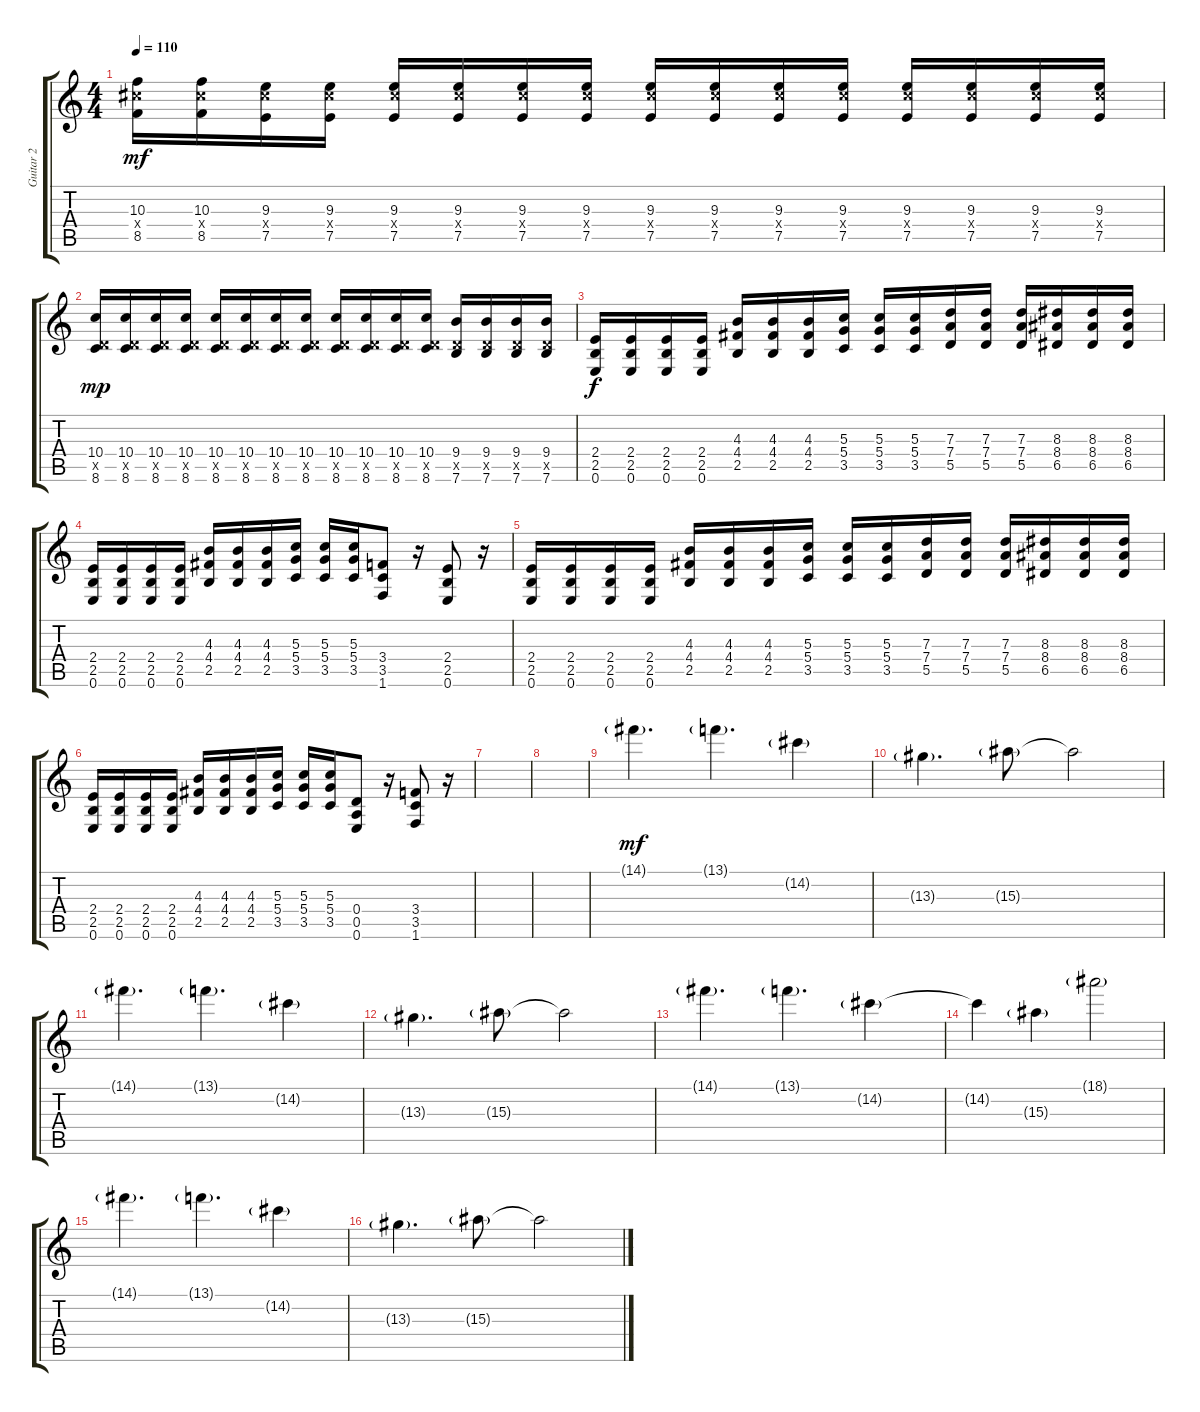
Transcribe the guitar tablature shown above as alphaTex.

\track ("Guitar 2" "Guitar 2") {instrument distortionguitar}
\staff {score tabs}
\tuning (E4 B3 G3 D3 A2 E2) {hide}
\ts (4 4)
\tempo 110
\clef g2
\ks c
(10.3 11.4{x} 8.5).16{dy mf} (10.3 11.4{x} 8.5).16 (9.3 11.4{x} 7.5).16 (9.3 11.4{x} 7.5).16 (9.3 11.4{x} 7.5).16 (9.3 11.4{x} 7.5).16 (9.3 11.4{x} 7.5).16 (9.3 11.4{x} 7.5).16 (9.3 11.4{x} 7.5).16 (9.3 11.4{x} 7.5).16 (9.3 11.4{x} 7.5).16 (9.3 11.4{x} 7.5).16 (9.3 11.4{x} 7.5).16 (9.3 11.4{x} 7.5).16 (9.3 11.4{x} 7.5).16 (9.3 11.4{x} 7.5).16 |
(10.4 5.5{x} 8.6).16{dy mp} (10.4 5.5{x} 8.6).16 (10.4 5.5{x} 8.6).16 (10.4 5.5{x} 8.6).16 (10.4 5.5{x} 8.6).16 (10.4 5.5{x} 8.6).16 (10.4 5.5{x} 8.6).16 (10.4 5.5{x} 8.6).16 (10.4 5.5{x} 8.6).16 (10.4 5.5{x} 8.6).16 (10.4 5.5{x} 8.6).16 (10.4 5.5{x} 8.6).16 (9.4 5.5{x} 7.6).16 (9.4 5.5{x} 7.6).16 (9.4 5.5{x} 7.6).16 (9.4 5.5{x} 7.6).16 |
(2.4 2.5 0.6).16{dy f} (2.4 2.5 0.6).16 (2.4 2.5 0.6).16 (2.4 2.5 0.6).16 (4.3 4.4 2.5).16 (4.3 4.4 2.5).16 (4.3 4.4 2.5).16 (5.3 5.4 3.5).16 (5.3 5.4 3.5).16 (5.3 5.4 3.5).16 (7.3 7.4 5.5).16 (7.3 7.4 5.5).16 (7.3 7.4 5.5).16 (8.3 8.4 6.5).16 (8.3 8.4 6.5).16 (8.3 8.4 6.5).16 |
(2.4 2.5 0.6).16 (2.4 2.5 0.6).16 (2.4 2.5 0.6).16 (2.4 2.5 0.6).16 (4.3 4.4 2.5).16 (4.3 4.4 2.5).16 (4.3 4.4 2.5).16 (5.3 5.4 3.5).16 (5.3 5.4 3.5).16 (5.3 5.4 3.5).16 (3.4 3.5 1.6).8 r.16 (2.4 2.5 0.6).8 r.16 |
(2.4 2.5 0.6).16 (2.4 2.5 0.6).16 (2.4 2.5 0.6).16 (2.4 2.5 0.6).16 (4.3 4.4 2.5).16 (4.3 4.4 2.5).16 (4.3 4.4 2.5).16 (5.3 5.4 3.5).16 (5.3 5.4 3.5).16 (5.3 5.4 3.5).16 (7.3 7.4 5.5).16 (7.3 7.4 5.5).16 (7.3 7.4 5.5).16 (8.3 8.4 6.5).16 (8.3 8.4 6.5).16 (8.3 8.4 6.5).16 |
(2.4 2.5 0.6).16 (2.4 2.5 0.6).16 (2.4 2.5 0.6).16 (2.4 2.5 0.6).16 (4.3 4.4 2.5).16 (4.3 4.4 2.5).16 (4.3 4.4 2.5).16 (5.3 5.4 3.5).16 (5.3 5.4 3.5).16 (5.3 5.4 3.5).16 (0.4 0.5 0.6).8 r.16 (3.4 3.5 1.6).8 r.16 |
|
|
14.1{g}.4{d dy mf} 13.1{g}.4{d} 14.2{g}.4 |
13.3{g}.4{d} 15.3{g}.8 15.3{t}.2 |
14.1{g}.4{d} 13.1{g}.4{d} 14.2{g}.4 |
13.3{g}.4{d} 15.3{g}.8 15.3{t}.2 |
14.1{g}.4{d} 13.1{g}.4{d} 14.2{g}.4 |
14.2{t}.4 15.3{g}.4 18.1{g}.2 |
14.1{g}.4{d} 13.1{g}.4{d} 14.2{g}.4 |
13.3{g}.4{d} 15.3{g}.8 15.3{t}.2
